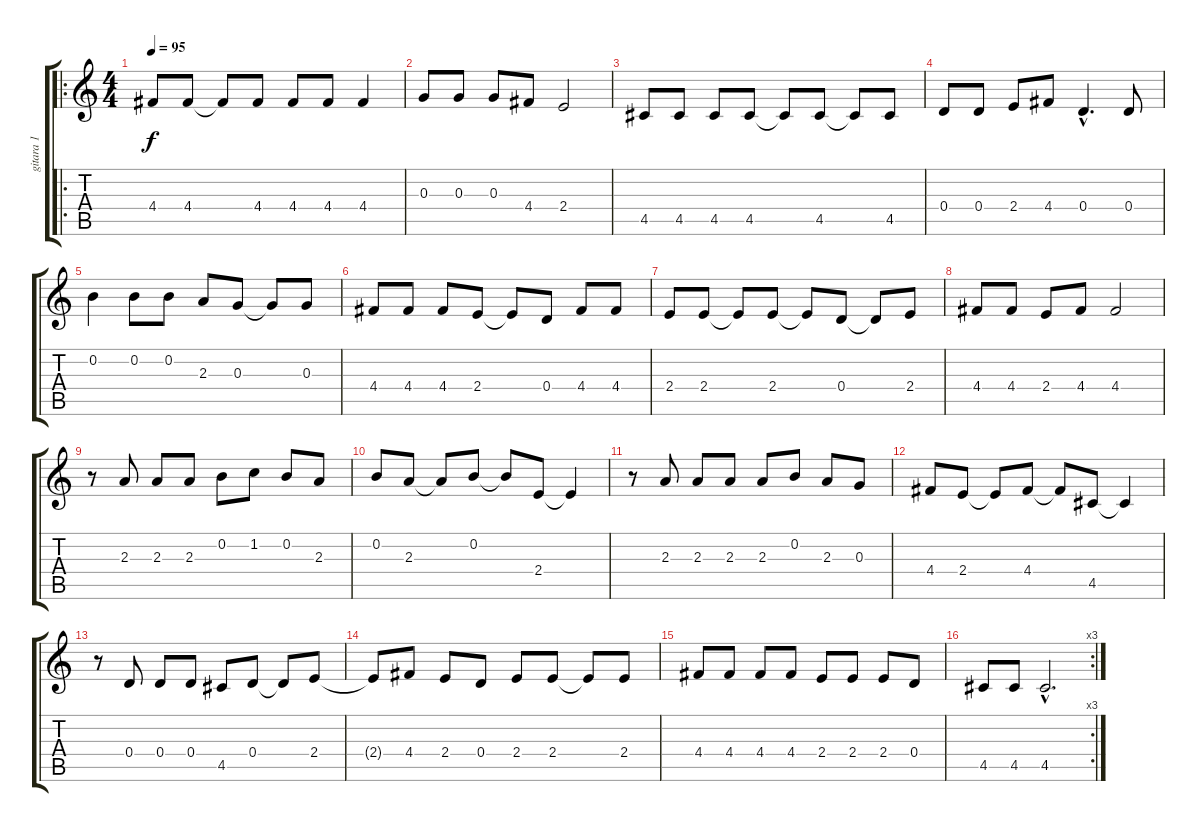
\track ("gitara 1" "gitara 1") {instrument acousticguitarsteel}
\staff {score tabs}
\tuning (E4 B3 G3 D3 A2 E2) {hide}
\ro
\ts (4 4)
\tempo 95
\clef g2
\ks c
4.4.8{dy f instrument acousticguitarsteel} 4.4.8 4.4{t}.8 4.4.8 4.4.8 4.4.8 4.4.4 |
0.3.8 0.3.8 0.3.8 4.4.8 2.4.2 |
4.5.8 4.5.8 4.5.8 4.5.8 4.5{t}.8 4.5.8 4.5{t}.8 4.5.8 |
0.4.8 0.4.8 2.4.8 4.4.8 0.4{hac}.4{d} 0.4.8 |
0.2.4 0.2.8 0.2.8 2.3.8 0.3.8 0.3{t}.8 0.3.8 |
4.4.8 4.4.8 4.4.8 2.4.8 2.4{t}.8 0.4.8 4.4.8 4.4.8 |
2.4.8 2.4.8 2.4{t}.8 2.4.8 2.4{t}.8 0.4.8 0.4{t}.8 2.4.8 |
4.4.8 4.4.8 2.4.8 4.4.8 4.4.2 |
r.8 2.3.8 2.3.8 2.3.8 0.2.8 1.2.8 0.2.8 2.3.8 |
0.2.8 2.3.8 2.3{t}.8 0.2.8 0.2{t}.8 2.4.8 2.4{t}.4 |
r.8 2.3.8 2.3.8 2.3.8 2.3.8 0.2.8 2.3.8 0.3.8 |
4.4.8 2.4.8 2.4{t}.8 4.4.8 4.4{t}.8 4.5.8 4.5{t}.4 |
r.8 0.4.8 0.4.8 0.4.8 4.5.8 0.4.8 0.4{t}.8 2.4.8 |
2.4{t}.8 4.4.8 2.4.8 0.4.8 2.4.8 2.4.8 2.4{t}.8 2.4.8 |
4.4.8 4.4.8 4.4.8 4.4.8 2.4.8 2.4.8 2.4.8 0.4.8 |
\rc 3
4.5.8 4.5.8 4.5{hac}.2{d}
